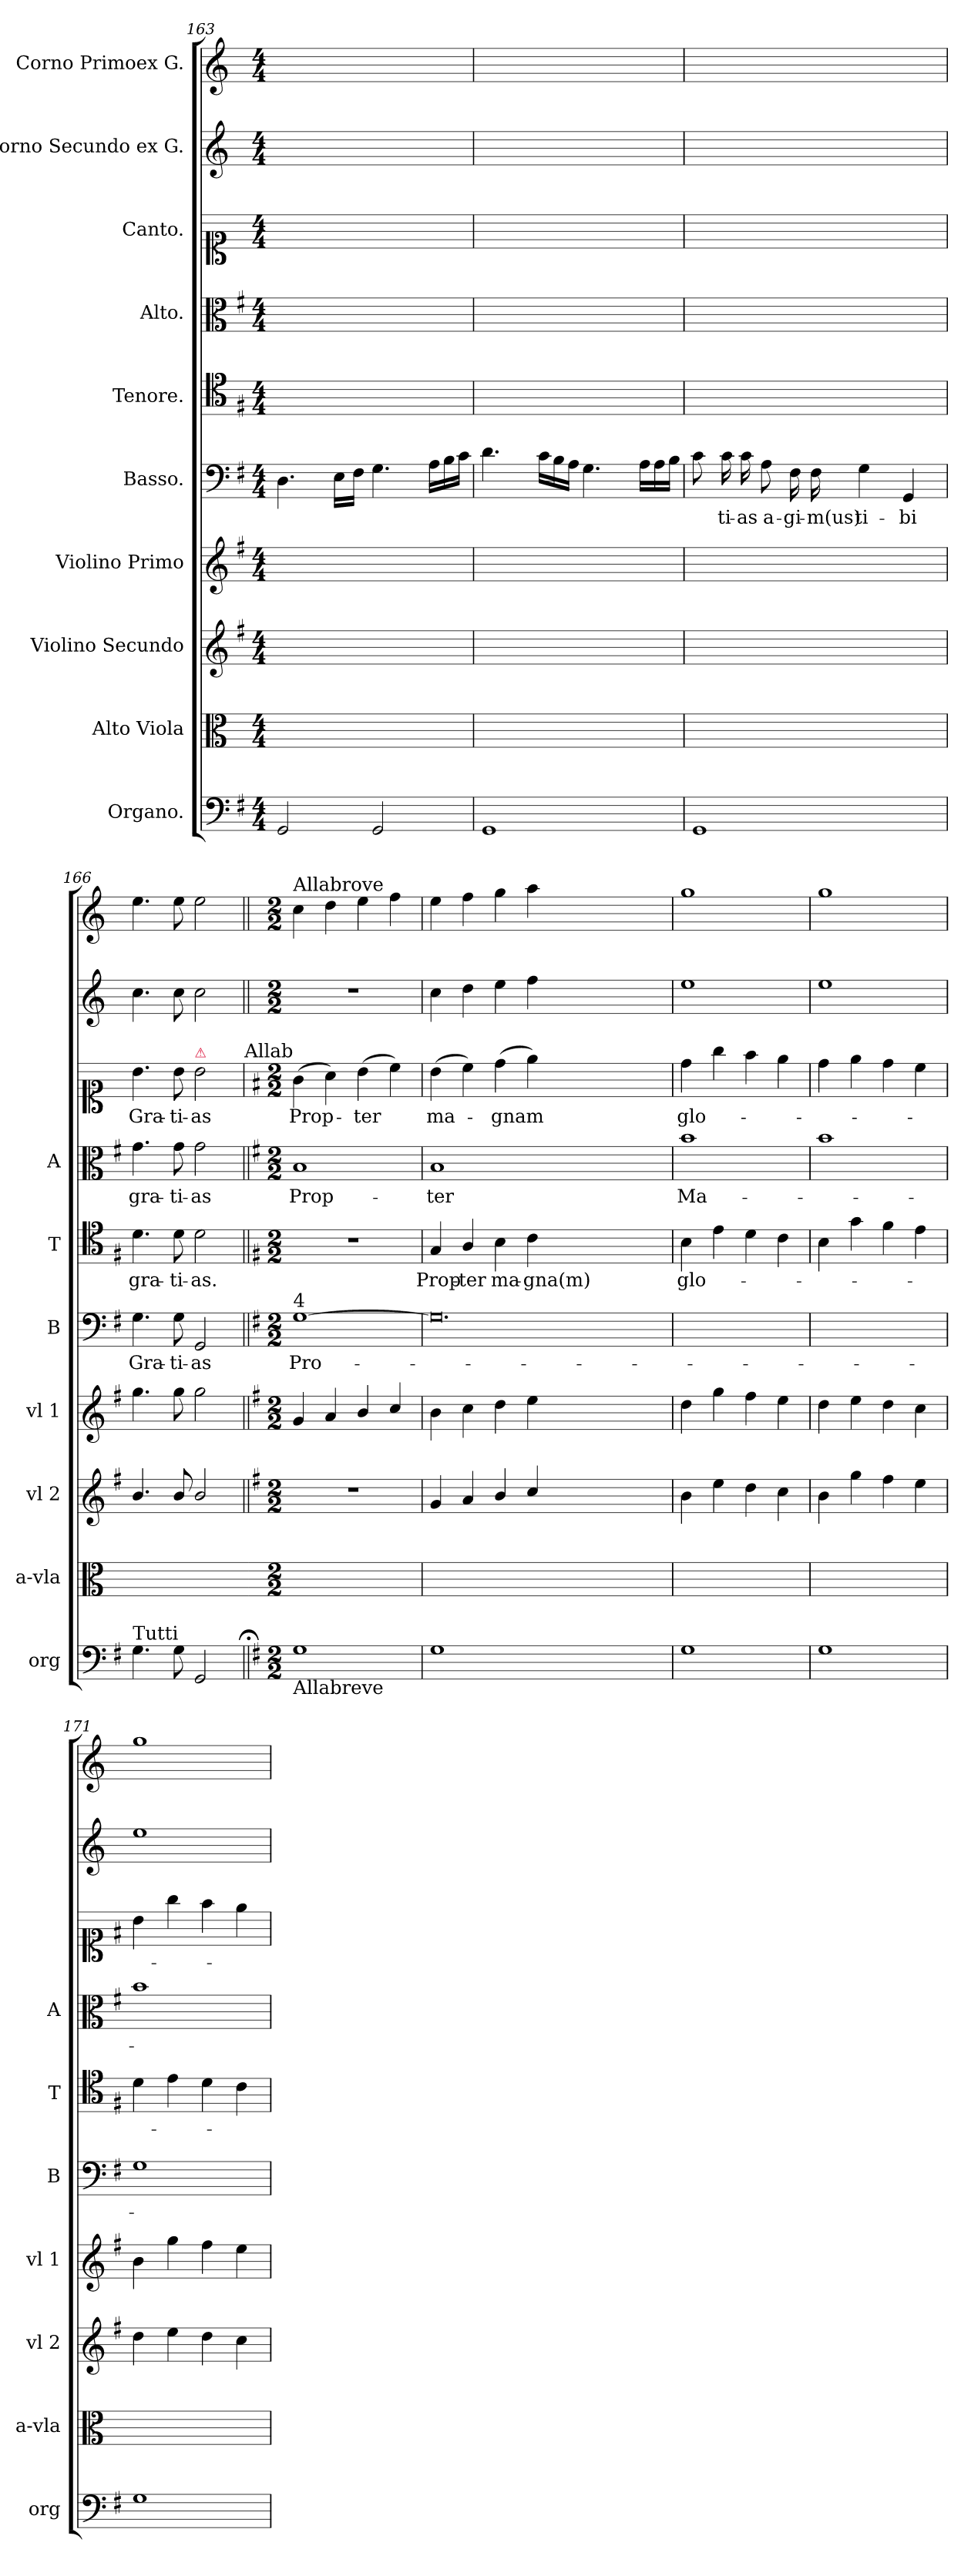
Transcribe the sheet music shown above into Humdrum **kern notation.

**kern	**kern	**kern	**kern	**kern	**text	**kern	**text	**kern	**text	**kern	**text	**kern	**kern
*part10	*part9	*part8	*part7	*part6	*part6	*part5	*part5	*part4	*part4	*part3	*part3	*part2	*part1
*staff10	*staff9	*staff8	*staff7	*staff6	*staff6	*staff5	*staff5	*staff4	*staff4	*staff3	*staff3	*staff2	*staff1
*I"Organo.	*I"Alto Viola	*I"Violino Secundo	*I"Violino Primo	*I"Basso.	*	*I"Tenore.	*	*I"Alto.	*	*I"Canto.	*	*I"Corno Secundo ex G.	*I"Corno Primoex G.
*I'org	*I'a-vla	*I'vl 2	*I'vl 1	*I'B	*	*I'T	*	*I'A	*	*	*	*	*
*clefF4	*clefC3	*clefG2	*clefG2	*clefF4	*	*clefC4	*	*clefC3	*	*clefC1	*	*clefG2	*clefG2
*	*	*	*	*	*	*	*	*	*	*	*	*ITrd3c5	*ITrd3c5
*k[f#]	*k[]	*k[f#]	*k[f#]	*k[f#]	*	*k[f#]	*	*k[f#]	*	*k[]	*	*k[f#]	*k[f#]
*M4/4	*M4/4	*M4/4	*M4/4	*M4/4	*	*M4/4	*	*M4/4	*	*M4/4	*	*M4/4	*M4/4
=163	=163	=163	=163	=163	=163	=163	=163	=163	=163	=163	=163	=163	=163
2GG/	1ryy	1ryy	1ryy	4.D\	.	1ryy	.	1ryy	.	1ryy	.	1ryy	1ryy
.	.	.	.	16E\LL	.	.	.	.	.	.	.	.	.
.	.	.	.	16F#\JJ	.	.	.	.	.	.	.	.	.
2GG/	.	.	.	4.G\	.	.	.	.	.	.	.	.	.
*	*	*	*	*Xtuplet	*	*	*	*	*	*	*	*	*
.	.	.	.	24A\LL	.	.	.	.	.	.	.	.	.
.	.	.	.	24B\	.	.	.	.	.	.	.	.	.
.	.	.	.	24c\JJ	.	.	.	.	.	.	.	.	.
=164	=164	=164	=164	=164	=164	=164	=164	=164	=164	=164	=164	=164	=164
1GG	1ryy	1ryy	1ryy	4.d\	.	1ryy	.	1ryy	.	1ryy	.	1ryy	1ryy
.	.	.	.	24c\LL	.	.	.	.	.	.	.	.	.
.	.	.	.	24B\	.	.	.	.	.	.	.	.	.
.	.	.	.	24A\JJ	.	.	.	.	.	.	.	.	.
.	.	.	.	4.G\	.	.	.	.	.	.	.	.	.
.	.	.	.	24A\LL	.	.	.	.	.	.	.	.	.
.	.	.	.	24A\	.	.	.	.	.	.	.	.	.
.	.	.	.	24B\JJ	.	.	.	.	.	.	.	.	.
=165	=165	=165	=165	=165	=165	=165	=165	=165	=165	=165	=165	=165	=165
1GG	1ryy	1ryy	1ryy	8c\	.	1ryy	.	1ryy	.	1ryy	.	1ryy	1ryy
.	.	.	.	16c\	-ti-	.	.	.	.	.	.	.	.
.	.	.	.	16c\	-as	.	.	.	.	.	.	.	.
.	.	.	.	8A\	a-	.	.	.	.	.	.	.	.
.	.	.	.	16F#\	-gi-	.	.	.	.	.	.	.	.
.	.	.	.	16F#\	-m(us)	.	.	.	.	.	.	.	.
.	.	.	.	4G\	ti-	.	.	.	.	.	.	.	.
.	.	.	.	4GG/	-bi	.	.	.	.	.	.	.	.
=166	=166	=166	=166	=166	=166	=166	=166	=166	=166	=166	=166	=166	=166
!LO:TX:a:t=Tutti	!	!	!	!	!	!	!	!	!	!	!	!	!
4.G\	1ryy	4.b/	4.gg\	4.G\	Gra-	4.d\	gra-	4.g\	gra-	4.b\	Gra-	4.g\	4.b\
8G\	.	8b/	8gg\	8G\	-ti-	8d\	-ti-	8g\	-ti-	8b\	-ti-	8g\	8b\
!	!	!	!	!	!	!	!	!	!	!LO:TX:a:color=crimson:t=⚠	!	!	!
2GG/	.	2b/	2gg\	2GG/	-as	2d\	-as.	2g\	-as	2b\	-as	2g\	2b\
=167||;	=167||	=167||	=167||	=167||	=167||	=167||	=167||	=167||	=167||	=167	=167||	=167||	=167||
*k[f#]	*k[]	*	*k[f#]	*k[f#]	*	*k[f#]	*	*k[f#]	*	*k[f#]	*	*k[f#]	*k[f#]
*M2/2	*M2/2	*M2/2	*M2/2	*M2/2	*	*M2/2	*	*M2/2	*	*M2/2	*	*M2/2	*M2/2
!	!	!	!	!	!	!	!	!	!	!	!	!	!LO:TX:a:t=Allabrove
!	!	!	!	!	!	!	!	!	!	!LO:TX:a:rj:t=Allab	!	!	!
!	!	!	!	!LO:TX:a:t=4	!	!	!	!	!	!	!	!	!
!LO:TX:b:t=Allabreve	!	!	!	!	!	!	!	!	!	!	!	!	!
1G	1ryy	1r	4g/	[1G	Pro-	1r	.	1B	Prop-	(4g\	Prop-	1r	4g\
.	.	.	4a/	.	.	.	.	.	.	4a\)	.	.	4a\
.	.	.	4b/	.	.	.	.	.	.	(4b\	-ter	.	4b\
.	.	.	4cc/	.	.	.	.	.	.	4cc\)	.	.	4cc\
=168	=168	=168	=168	=168	=168	=168	=168	=168	=168	=168	=168	=168	=168
1G	1ryy	4g/	4b\	0.G]	.	4G/	Prop-	1B	-ter	(4b\	ma-	4g\	4b\
.	.	4a/	4cc\	.	.	4A/	-ter	.	.	4cc\)	.	4a\	4cc\
.	.	4b/	4dd\	.	.	4B\	ma-	.	.	(4dd\	-gnam	4b\	4dd\
.	.	4cc/	4ee\	.	.	4c\	-gna(m)	.	.	4ee\)	.	4cc\	4ee\
0ryy	0ryy	0ryy	0ryy	.	.	0ryy	.	0ryy	.	0ryy	.	0ryy	0ryy
=169	=169	=169	=169	=169	=169	=169	=169	=169	=169	=169	=169	=169	=169
1G	1ryy	4b\	4dd\	1ryy	.	4B\	glo-	1b	Ma-	4dd\	glo-	1b	1dd
.	.	4ee\	4gg\	.	.	4e\	.	.	.	4gg\	.	.	.
.	.	4dd\	4ff#\	.	.	4d\	.	.	.	4ff#\	.	.	.
.	.	4cc\	4ee\	.	.	4c\	.	.	.	4ee\	.	.	.
=170	=170	=170	=170	=170	=170	=170	=170	=170	=170	=170	=170	=170	=170
1G	1ryy	4b\	4dd\	1ryy	.	4B\	.	1b	.	4dd\	.	1b	1dd
.	.	4gg\	4ee\	.	.	4g\	.	.	.	4ee\	.	.	.
.	.	4ff#\	4dd\	.	.	4f#\	.	.	.	4dd\	.	.	.
.	.	4ee\	4cc\	.	.	4e\	.	.	.	4cc\	.	.	.
=171	=171	=171	=171	=171	=171	=171	=171	=171	=171	=171	=171	=171	=171
1G	1ryy	4dd\	4b\	1G	.	4d\	.	1b	.	4b\	.	1b	1dd
.	.	4ee\	4gg\	.	.	4e\	.	.	.	4gg\	.	.	.
.	.	4dd\	4ff#\	.	.	4d\	.	.	.	4ff#\	.	.	.
.	.	4cc\	4ee\	.	.	4c\	.	.	.	4ee\	.	.	.
=	=	=	=	=	=	=	=	=	=	=	=	=	=
*-	*-	*-	*-	*-	*-	*-	*-	*-	*-	*-	*-	*-	*-
